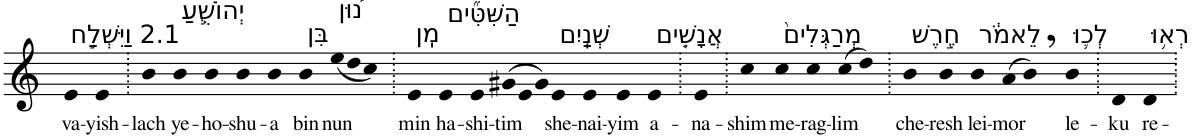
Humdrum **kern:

**kern	**text
*part1	*part1
*staff1	*staff1
*I"Piano	*
*I'Pno	*
*clefG2	*
*k[]	*
=1	=1
!LO:TX:a:t=2.1 וַיִּשְׁלַ֣ח	!
!	!LO:LY:b
4e	va-
!	!LO:LY:b
4e	-yish-
=2.	=2.
!	!LO:LY:b
4b	-lach
!LO:TX:a:t=יְהוֹשֻׁ֣עַ	!
!	!LO:LY:b
4b	ye-
!	!LO:LY:b
4b	-ho-
!	!LO:LY:b
4b	-shu-
!	!LO:LY:b
4b	-a
!LO:TX:a:t=בִּן	!
!	!LO:LY:b
4b	bin
*Xtuplet	*
!LO:TX:a:t=נ֠וּן	!
!	!LO:LY:b
(<12ee	nun
12dd	.
12cc)	.
=3.	=3.
!LO:TX:a:t=מִֽן	!
!	!LO:LY:b
4e	min
!LO:TX:a:t=הַשִּׁטִּ֞ים	!
!	!LO:LY:b
4e	ha-
!	!LO:LY:b
4e	-shi-
!	!LO:LY:b
(>12g#X	-tim
12e	.
12g#)	.
!LO:TX:a:t=שְׁנַֽיִם	!
!	!LO:LY:b
4e	she-
!	!LO:LY:b
4e	-nai-
!	!LO:LY:b
4e	-yim
!LO:TX:a:t=אֲנָשִׁ֤ים	!
!	!LO:LY:b
4e	a-
=4.	=4.
!	!LO:LY:b
4e	-na-
=5.	=5.
!	!LO:LY:b
4cc	-shim
!LO:TX:a:t=מְרַגְּלִים֙	!
!	!LO:LY:b
4cc	me-
!	!LO:LY:b
4cc	-rag-
!	!LO:LY:b
(>8cc	-lim
8dd)	.
=6.	=6.
!LO:TX:a:t=חֶ֣רֶשׁ	!
!	!LO:LY:b
4b	che-
!	!LO:LY:b
4b	-resh
!LO:TX:a:t=לֵאמֹ֔ר	!
!	!LO:LY:b
4b	lei-
!	!LO:LY:b
(>8a	-mor
8b,)	.
!LO:TX:a:t=לְכ֛וּ	!
!	!LO:LY:b
4b	le-
=7.	=7.
!	!LO:LY:b
4d	-ku
!LO:TX:a:t=רְא֥וּ	!
!	!LO:LY:b
4d	re-
=.	=.
*-	*-
